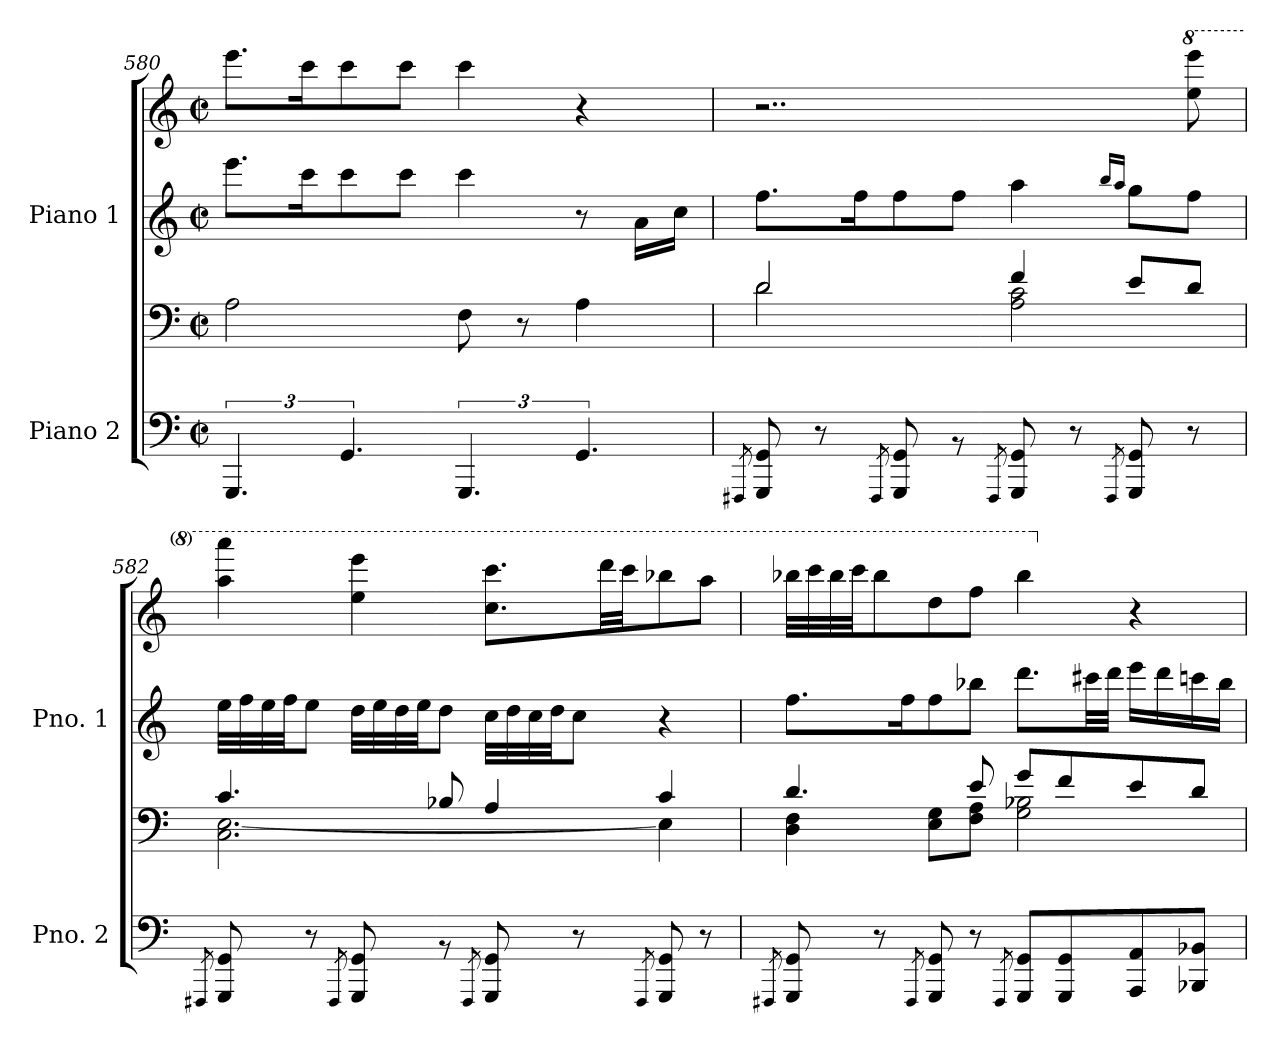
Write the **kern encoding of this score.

**kern	**kern	**kern	**kern
*part2	*part2	*part1	*part1
*staff4	*staff3	*staff2	*staff1
*I"Piano 2	*	*I"Piano 1	*
*I'Pno. 2	*	*I'Pno. 1	*
!!LO:LB:g=z
*clefF4	*clefF4	*clefG2	*clefG2
*k[]	*k[]	*k[]	*k[]
*M2/2	*M2/2	*M2/2	*M2/2
*met(c|)	*met(c|)	*met(c|)	*met(c|)
=580	=580	=580	=580
6.GGG/	2A\	8.eee\L	8.eee\L
.	.	16ccc\K	16ccc\K
6.GG/	.	8ccc\	8ccc\
.	.	8ccc\J	8ccc\J
6.GGG/	8F\	4ccc\	4ccc\
.	8r	.	.
6.GG/	4A\	8r	4r
.	.	16a\LL	.
.	.	16cc\JJ	.
=581	=581	=581	=581
8qFFF#X/	.	.	.
*	*^	*	*
8GGG/ 8GG/	2d/	2d\	8.ff\L	2..r
8r	.	.	.	.
.	.	.	16ff\K	.
8qFFF#/	.	.	.	.
8GGG/ 8GG/	.	.	8ff\	.
8rBB	.	.	8ff\J	.
8qFFF#/	.	.	.	.
8GGG/ 8GG/	4f/	2A\ 2c\	4aa\	.
8r	.	.	.	.
.	.	.	16qbb/LL	.
8qFFF#/	.	.	16qaa/JJ	.
8GGG/ 8GG/	8e/L	.	8gg\L	.
*	*	*	*	*8va
8r	8d/J	.	8ff\J	8eee\ 8eeee\
=582	=582	=582	=582	=582
8qFFF#X/	.	.	.	.
8GGG/ 8GG/	4.c/	2.C\ [2.E\	32ee\LLL	4aaa\ 4aaaa\
.	.	.	32ff\	.
.	.	.	32ee\	.
.	.	.	32ff\JJ	.
8r	.	.	8ee\J	.
8qFFF#/	.	.	.	.
8GGG/ 8GG/	.	.	32dd\LLL	4eee\ 4eeee\
.	.	.	32ee\	.
.	.	.	32dd\	.
.	.	.	32ee\JJ	.
8rBB	8B-X/	.	8dd\J	.
8qFFF#/	.	.	.	.
8GGG/ 8GG/	4A/	.	32cc\LLL	8.ccc\ 8.cccc\L
.	.	.	32dd\	.
.	.	.	32cc\	.
.	.	.	32dd\JJ	.
8r	.	.	8cc\J	.
.	.	.	.	32dddd\LL
.	.	.	.	32cccc\JJ
8qFFF#/	.	.	.	.
8GGG/ 8GG/	4c/	4E\]	4r	8bbb-X\
8r	.	.	.	8aaa\J
!!LO:LB:g=z
=583	=583	=583	=583	=583
8qFFF#X/	.	.	.	.
8GGG/ 8GG/	4.d/	4D\ 4F\	8.ff\L	32bbb-X\LLL
.	.	.	.	32cccc\
.	.	.	.	32bbb-\
.	.	.	.	32cccc\JJ
8r	.	.	.	8bbb-\
.	.	.	16ff\K	.
8qFFF#/	.	.	.	.
8GGG/ 8GG/	.	8E\ 8G\L	8ff\	8ddd\
8r	8e/	8F\ 8A\J	8bb-X\J	8fff\J
8qFFF#/	.	.	.	.
8GGG/ 8GG/L	8g/L	2G\ 2B-X\	8.ddd\L	4bbb-\
8GGG/ 8GG/	8f/	.	.	.
.	.	.	32ccc#X\LL	.
.	.	.	32ddd\JJJ	.
*	*	*	*	*X8va
8AAA/ 8AA/	8e/	.	16eee\LL	4r
.	.	.	16ddd\	.
8BBB-X/ 8BB-X/J	8d/J	.	16cccn\	.
.	.	.	16bb-\JJ	.
*	*v	*v	*	*
=	=	=	=
*-	*-	*-	*-
